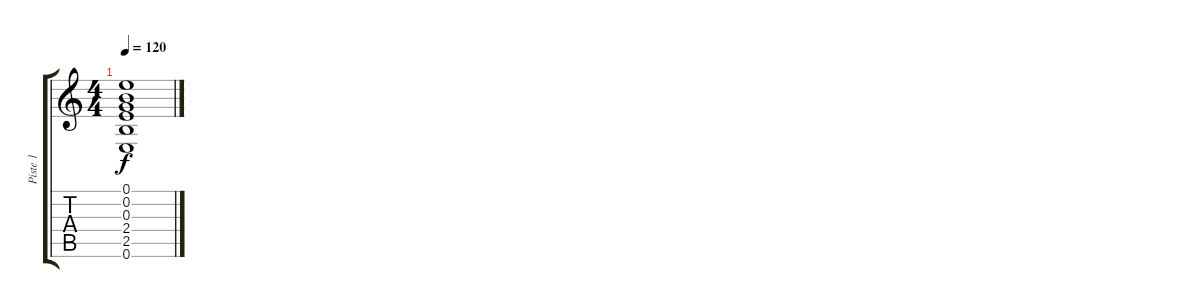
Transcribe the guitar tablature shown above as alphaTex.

\track ("Piste 1" "Piste 1") {instrument acousticguitarsteel}
\staff {score tabs}
\tuning (E4 B3 G3 D3 A2 E2) {hide}
\ts (4 4)
\tempo 120
\clef g2
\ks c
(0.1 0.2 0.3 2.4 2.5 0.6).1{dy f}
